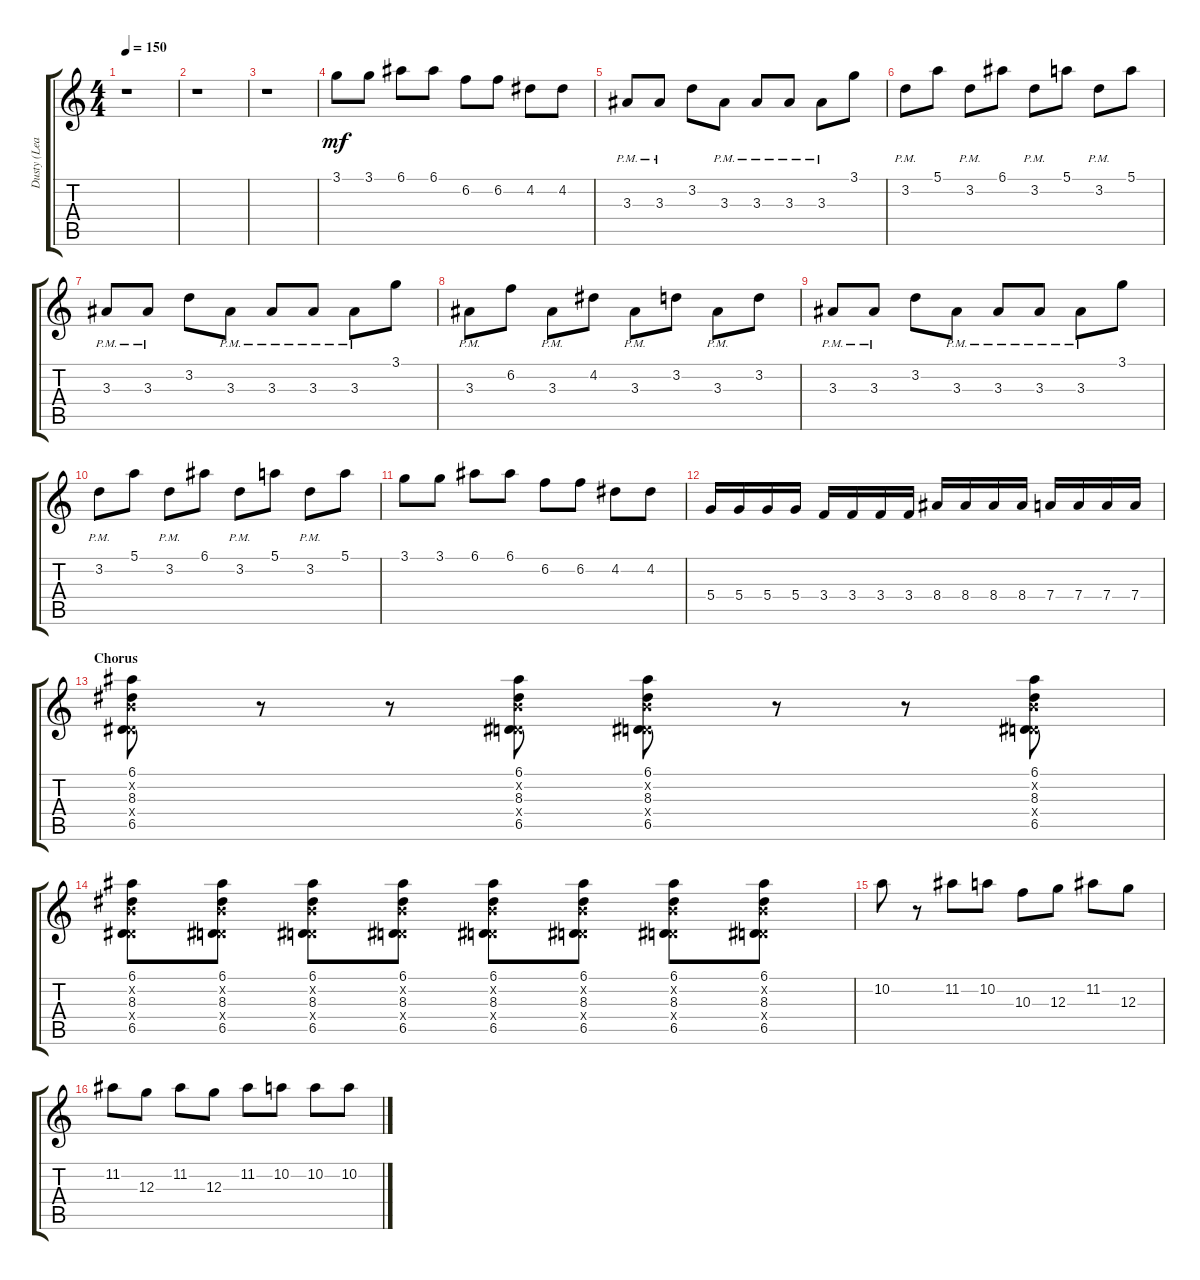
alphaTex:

\track ("Dusty (Lead)" "Dusty (Lea") {instrument distortionguitar}
\staff {score tabs}
\tuning (E4 B3 G3 D3 A2 D2) {hide}
\ts (4 4)
\tempo 150
\clef g2
\ks c
r.1{dy mf} |
r.1 |
r.1 |
3.1.8 3.1.8 6.1.8 6.1.8 6.2.8 6.2.8 4.2.8 4.2.8 |
3.3{pm}.8 3.3{pm}.8 3.2.8 3.3{pm}.8 3.3{pm}.8 3.3{pm}.8 3.3{pm}.8 3.1.8 |
3.2{pm}.8 5.1.8 3.2{pm}.8 6.1.8 3.2{pm}.8 5.1.8 3.2{pm}.8 5.1.8 |
3.3{pm}.8 3.3{pm}.8 3.2.8 3.3{pm}.8 3.3{pm}.8 3.3{pm}.8 3.3{pm}.8 3.1.8 |
3.3{pm}.8 6.2.8 3.3{pm}.8 4.2.8 3.3{pm}.8 3.2.8 3.3{pm}.8 3.2.8 |
3.3{pm}.8 3.3{pm}.8 3.2.8 3.3{pm}.8 3.3{pm}.8 3.3{pm}.8 3.3{pm}.8 3.1.8 |
3.2{pm}.8 5.1.8 3.2{pm}.8 6.1.8 3.2{pm}.8 5.1.8 3.2{pm}.8 5.1.8 |
3.1.8 3.1.8 6.1.8 6.1.8 6.2.8 6.2.8 4.2.8 4.2.8 |
5.4.16 5.4.16 5.4.16 5.4.16 3.4.16 3.4.16 3.4.16 3.4.16 8.4.16 8.4.16 8.4.16 8.4.16 7.4.16 7.4.16 7.4.16 7.4.16 |
\section ("" "Chorus")
(6.1 0.2{x} 8.3 0.4{x} 6.5).8 r.8 r.8 (6.1 0.2{x} 8.3 0.4{x} 6.5).8 (6.1 0.2{x} 8.3 0.4{x} 6.5).8 r.8 r.8 (6.1 0.2{x} 8.3 0.4{x} 6.5).8 |
(6.1 0.2{x} 8.3 0.4{x} 6.5).8 (6.1 0.2{x} 8.3 0.4{x} 6.5).8 (6.1 0.2{x} 8.3 0.4{x} 6.5).8 (6.1 0.2{x} 8.3 0.4{x} 6.5).8 (6.1 0.2{x} 8.3 0.4{x} 6.5).8 (6.1 0.2{x} 8.3 0.4{x} 6.5).8 (6.1 0.2{x} 8.3 0.4{x} 6.5).8 (6.1 0.2{x} 8.3 0.4{x} 6.5).8 |
10.2.8 r.8 11.2.8 10.2.8 10.3.8 12.3.8 11.2.8 12.3.8 |
11.2.8 12.3.8 11.2.8 12.3.8 11.2.8 10.2.8 10.2.8 10.2.8
